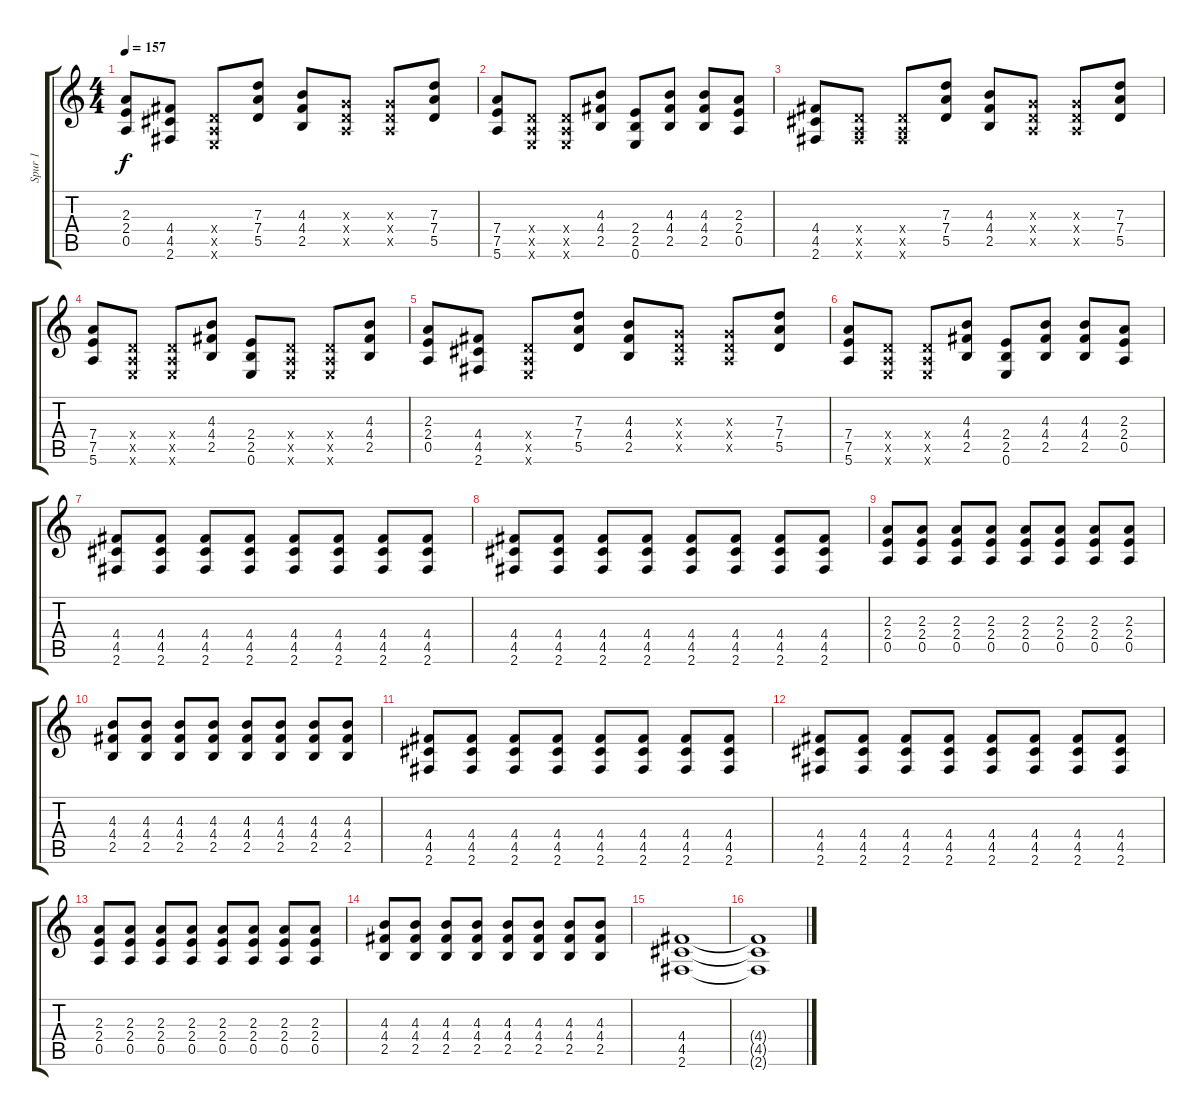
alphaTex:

\track ("Spur 1" "Spur 1") {instrument overdrivenguitar}
\staff {score tabs}
\tuning (E4 B3 G3 D3 A2 E2) {hide}
\ts (4 4)
\tempo 157
\clef g2
\ks c
(2.3 2.4 0.5).8{dy f} (4.4 4.5 2.6).8 (0.4{x} 0.5{x} 0.6{x}).8 (7.3 7.4 5.5).8 (4.3 4.4 2.5).8 (0.3{x} 0.4{x} 0.5{x}).8 (0.3{x} 0.4{x} 0.5{x}).8 (7.3 7.4 5.5).8 |
(7.4 7.5 5.6).8 (0.4{x} 0.5{x} 0.6{x}).8 (0.4{x} 0.5{x} 0.6{x}).8 (4.3 4.4 2.5).8 (2.4 2.5 0.6).8 (4.3 4.4 2.5).8 (4.3 4.4 2.5).8 (2.3 2.4 0.5).8 |
(4.4 4.5 2.6).8 (0.4{x} 0.5{x} 2.6{x}).8 (0.4{x} 0.5{x} 2.6{x}).8 (7.3 7.4 5.5).8 (4.3 4.4 2.5).8 (0.3{x} 0.4{x} 0.5{x}).8 (0.3{x} 0.4{x} 0.5{x}).8 (7.3 7.4 5.5).8 |
(7.4 7.5 5.6).8 (0.4{x} 0.5{x} 0.6{x}).8 (0.4{x} 0.5{x} 0.6{x}).8 (4.3 4.4 2.5).8 (2.4 2.5 0.6).8 (0.4{x} 0.5{x} 0.6{x}).8 (0.4{x} 0.5{x} 0.6{x}).8 (4.3 4.4 2.5).8 |
(2.3 2.4 0.5).8 (4.4 4.5 2.6).8 (0.4{x} 0.5{x} 0.6{x}).8 (7.3 7.4 5.5).8 (4.3 4.4 2.5).8 (0.3{x} 0.4{x} 0.5{x}).8 (0.3{x} 0.4{x} 0.5{x}).8 (7.3 7.4 5.5).8 |
(7.4 7.5 5.6).8 (0.4{x} 0.5{x} 0.6{x}).8 (0.4{x} 0.5{x} 0.6{x}).8 (4.3 4.4 2.5).8 (2.4 2.5 0.6).8 (4.3 4.4 2.5).8 (4.3 4.4 2.5).8 (2.3 2.4 0.5).8 |
(4.4 4.5 2.6).8 (4.4 4.5 2.6).8 (4.4 4.5 2.6).8 (4.4 4.5 2.6).8 (4.4 4.5 2.6).8 (4.4 4.5 2.6).8 (4.4 4.5 2.6).8 (4.4 4.5 2.6).8 |
(4.4 4.5 2.6).8 (4.4 4.5 2.6).8 (4.4 4.5 2.6).8 (4.4 4.5 2.6).8 (4.4 4.5 2.6).8 (4.4 4.5 2.6).8 (4.4 4.5 2.6).8 (4.4 4.5 2.6).8 |
(2.3 2.4 0.5).8 (2.3 2.4 0.5).8 (2.3 2.4 0.5).8 (2.3 2.4 0.5).8 (2.3 2.4 0.5).8 (2.3 2.4 0.5).8 (2.3 2.4 0.5).8 (2.3 2.4 0.5).8 |
(4.3 4.4 2.5).8 (4.3 4.4 2.5).8 (4.3 4.4 2.5).8 (4.3 4.4 2.5).8 (4.3 4.4 2.5).8 (4.3 4.4 2.5).8 (4.3 4.4 2.5).8 (4.3 4.4 2.5).8 |
(4.4 4.5 2.6).8 (4.4 4.5 2.6).8 (4.4 4.5 2.6).8 (4.4 4.5 2.6).8 (4.4 4.5 2.6).8 (4.4 4.5 2.6).8 (4.4 4.5 2.6).8 (4.4 4.5 2.6).8 |
(4.4 4.5 2.6).8 (4.4 4.5 2.6).8 (4.4 4.5 2.6).8 (4.4 4.5 2.6).8 (4.4 4.5 2.6).8 (4.4 4.5 2.6).8 (4.4 4.5 2.6).8 (4.4 4.5 2.6).8 |
(2.3 2.4 0.5).8 (2.3 2.4 0.5).8 (2.3 2.4 0.5).8 (2.3 2.4 0.5).8 (2.3 2.4 0.5).8 (2.3 2.4 0.5).8 (2.3 2.4 0.5).8 (2.3 2.4 0.5).8 |
(4.3 4.4 2.5).8 (4.3 4.4 2.5).8 (4.3 4.4 2.5).8 (4.3 4.4 2.5).8 (4.3 4.4 2.5).8 (4.3 4.4 2.5).8 (4.3 4.4 2.5).8 (4.3 4.4 2.5).8 |
(4.4 4.5 2.6).1 |
(4.4{t} 4.5{t} 2.6{t}).1
